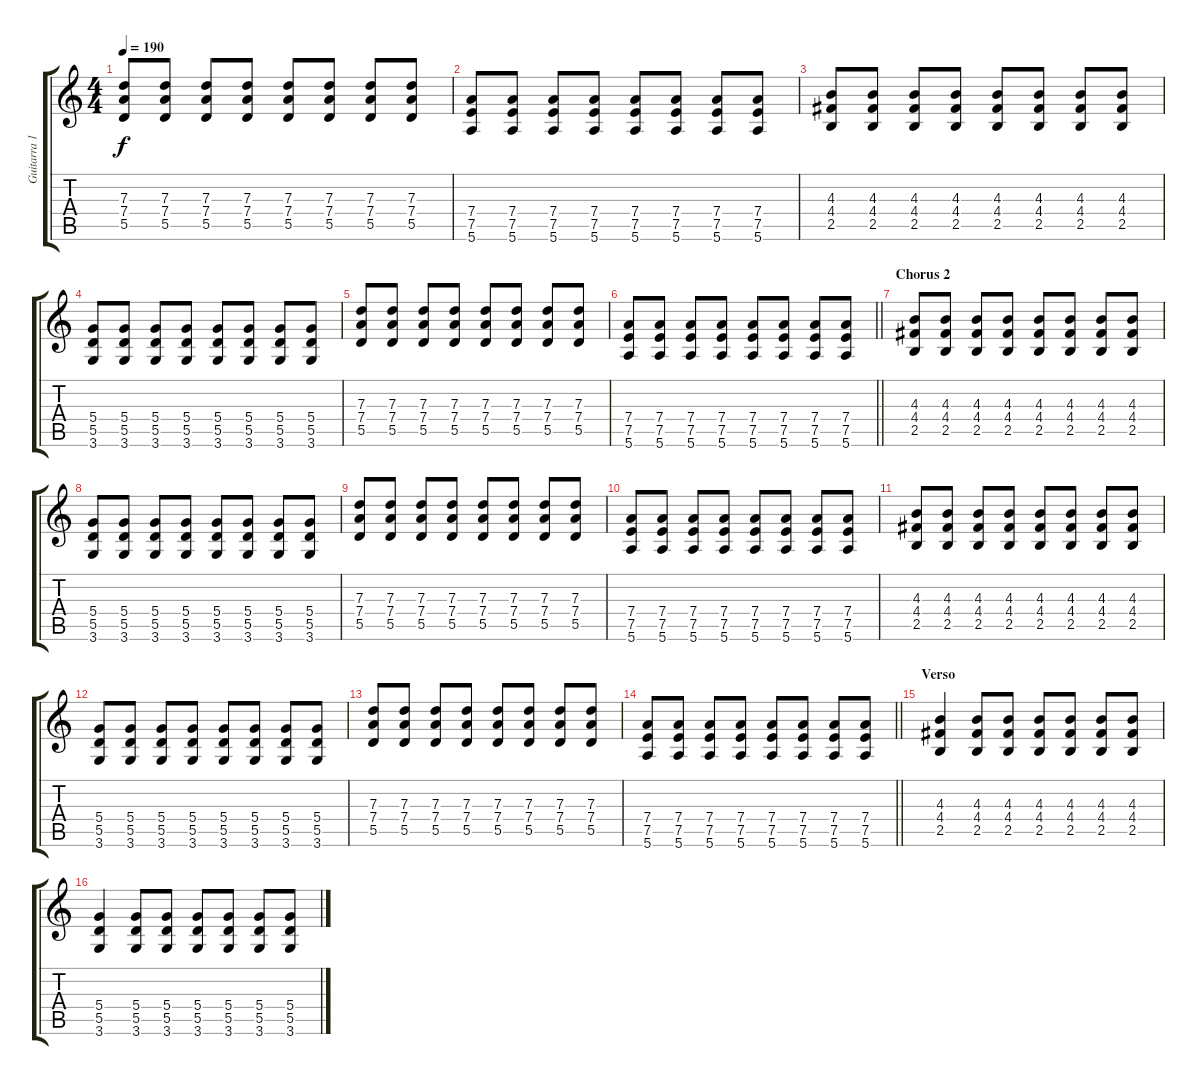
\track ("Guitarra 1 - Mathias" "Guitarra 1") {instrument overdrivenguitar}
\staff {score tabs}
\tuning (E4 B3 G3 D3 A2 E2) {hide}
\ts (4 4)
\tempo 190
\clef g2
\ks c
(7.3 7.4 5.5).8{dy f} (7.3 7.4 5.5).8 (7.3 7.4 5.5).8 (7.3 7.4 5.5).8 (7.3 7.4 5.5).8 (7.3 7.4 5.5).8 (7.3 7.4 5.5).8 (7.3 7.4 5.5).8 |
(7.4 7.5 5.6).8 (7.4 7.5 5.6).8 (7.4 7.5 5.6).8 (7.4 7.5 5.6).8 (7.4 7.5 5.6).8 (7.4 7.5 5.6).8 (7.4 7.5 5.6).8 (7.4 7.5 5.6).8 |
(4.3 4.4 2.5).8 (4.3 4.4 2.5).8 (4.3 4.4 2.5).8 (4.3 4.4 2.5).8 (4.3 4.4 2.5).8 (4.3 4.4 2.5).8 (4.3 4.4 2.5).8 (4.3 4.4 2.5).8 |
(5.4 5.5 3.6).8 (5.4 5.5 3.6).8 (5.4 5.5 3.6).8 (5.4 5.5 3.6).8 (5.4 5.5 3.6).8 (5.4 5.5 3.6).8 (5.4 5.5 3.6).8 (5.4 5.5 3.6).8 |
(7.3 7.4 5.5).8 (7.3 7.4 5.5).8 (7.3 7.4 5.5).8 (7.3 7.4 5.5).8 (7.3 7.4 5.5).8 (7.3 7.4 5.5).8 (7.3 7.4 5.5).8 (7.3 7.4 5.5).8 |
\barLineRight lightlight
(7.4 7.5 5.6).8 (7.4 7.5 5.6).8 (7.4 7.5 5.6).8 (7.4 7.5 5.6).8 (7.4 7.5 5.6).8 (7.4 7.5 5.6).8 (7.4 7.5 5.6).8 (7.4 7.5 5.6).8 |
\section ("" "Chorus 2")
(4.3 4.4 2.5).8 (4.3 4.4 2.5).8 (4.3 4.4 2.5).8 (4.3 4.4 2.5).8 (4.3 4.4 2.5).8 (4.3 4.4 2.5).8 (4.3 4.4 2.5).8 (4.3 4.4 2.5).8 |
(5.4 5.5 3.6).8 (5.4 5.5 3.6).8 (5.4 5.5 3.6).8 (5.4 5.5 3.6).8 (5.4 5.5 3.6).8 (5.4 5.5 3.6).8 (5.4 5.5 3.6).8 (5.4 5.5 3.6).8 |
(7.3 7.4 5.5).8 (7.3 7.4 5.5).8 (7.3 7.4 5.5).8 (7.3 7.4 5.5).8 (7.3 7.4 5.5).8 (7.3 7.4 5.5).8 (7.3 7.4 5.5).8 (7.3 7.4 5.5).8 |
(7.4 7.5 5.6).8 (7.4 7.5 5.6).8 (7.4 7.5 5.6).8 (7.4 7.5 5.6).8 (7.4 7.5 5.6).8 (7.4 7.5 5.6).8 (7.4 7.5 5.6).8 (7.4 7.5 5.6).8 |
(4.3 4.4 2.5).8 (4.3 4.4 2.5).8 (4.3 4.4 2.5).8 (4.3 4.4 2.5).8 (4.3 4.4 2.5).8 (4.3 4.4 2.5).8 (4.3 4.4 2.5).8 (4.3 4.4 2.5).8 |
(5.4 5.5 3.6).8 (5.4 5.5 3.6).8 (5.4 5.5 3.6).8 (5.4 5.5 3.6).8 (5.4 5.5 3.6).8 (5.4 5.5 3.6).8 (5.4 5.5 3.6).8 (5.4 5.5 3.6).8 |
(7.3 7.4 5.5).8 (7.3 7.4 5.5).8 (7.3 7.4 5.5).8 (7.3 7.4 5.5).8 (7.3 7.4 5.5).8 (7.3 7.4 5.5).8 (7.3 7.4 5.5).8 (7.3 7.4 5.5).8 |
\barLineRight lightlight
(7.4 7.5 5.6).8 (7.4 7.5 5.6).8 (7.4 7.5 5.6).8 (7.4 7.5 5.6).8 (7.4 7.5 5.6).8 (7.4 7.5 5.6).8 (7.4 7.5 5.6).8 (7.4 7.5 5.6).8 |
\section ("" "Verso ")
(4.3 4.4 2.5).4{volume 12} (4.3 4.4 2.5).8 (4.3 4.4 2.5).8 (4.3 4.4 2.5).8 (4.3 4.4 2.5).8 (4.3 4.4 2.5).8 (4.3 4.4 2.5).8 |
(5.4 5.5 3.6).4 (5.4 5.5 3.6).8 (5.4 5.5 3.6).8 (5.4 5.5 3.6).8 (5.4 5.5 3.6).8 (5.4 5.5 3.6).8 (5.4 5.5 3.6).8
